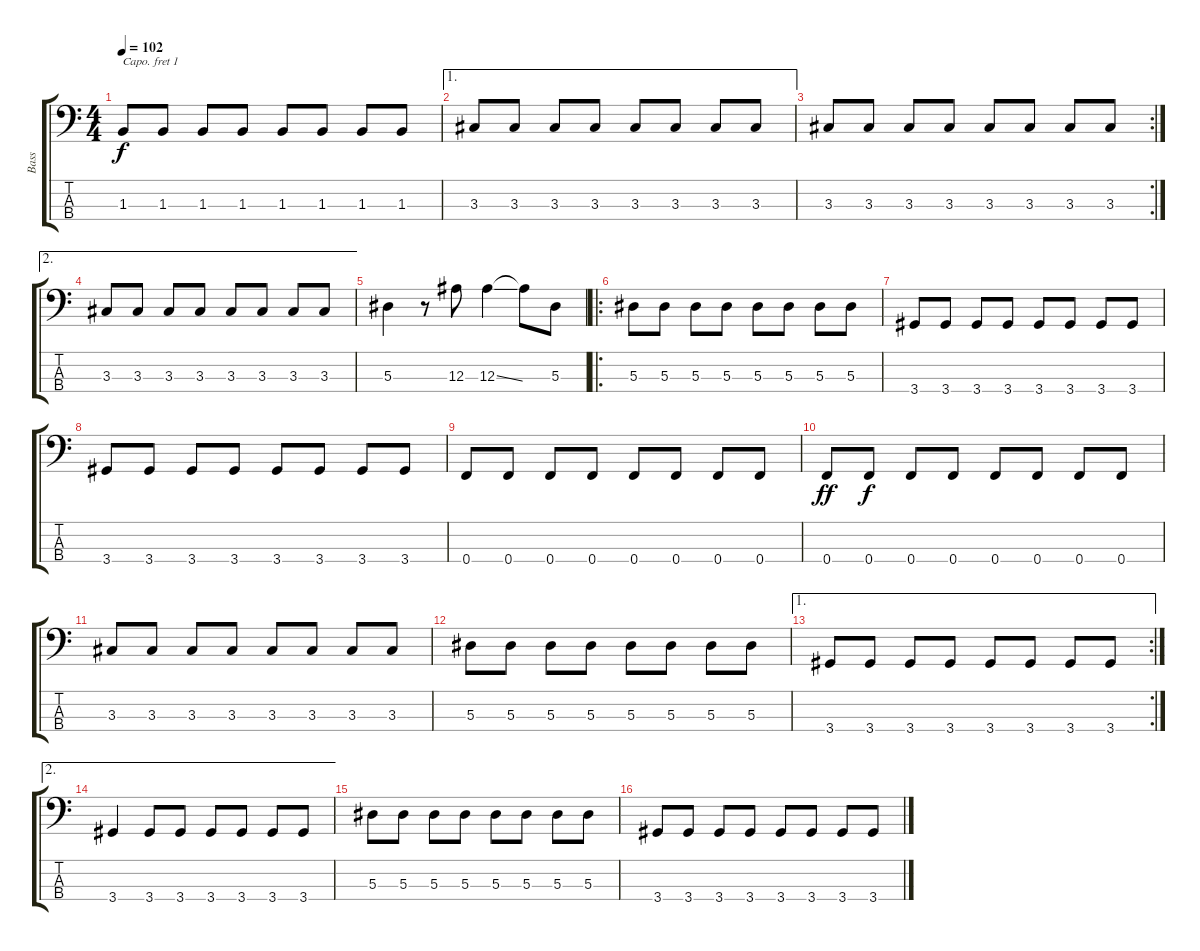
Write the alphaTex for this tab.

\track ("Bass" "Bass") {instrument electricbassfinger}
\staff {score tabs}
\capo 1
\tuning (G2 D2 A1 E1) {hide}
\ts (4 4)
\tempo 102
\clef f4
\ks c
1.3.8{dy f} 1.3.8 1.3.8 1.3.8 1.3.8 1.3.8 1.3.8 1.3.8 |
\ae 1
3.3.8 3.3.8 3.3.8 3.3.8 3.3.8 3.3.8 3.3.8 3.3.8 |
\rc 2
3.3.8 3.3.8 3.3.8 3.3.8 3.3.8 3.3.8 3.3.8 3.3.8 |
\ae 2
3.3.8 3.3.8 3.3.8 3.3.8 3.3.8 3.3.8 3.3.8 3.3.8 |
5.3.4 r.8 12.3.8 12.3{ss}.4 12.3{t}.8 5.3.8 |
\ro
5.3.8{volume 10} 5.3.8 5.3.8{volume 11} 5.3.8{volume 12} 5.3.8{volume 14} 5.3.8 5.3.8 5.3.8 |
3.4.8 3.4.8 3.4.8 3.4.8 3.4.8 3.4.8 3.4.8 3.4.8 |
3.4.8 3.4.8 3.4.8 3.4.8 3.4.8 3.4.8 3.4.8 3.4.8 |
0.4.8 0.4.8 0.4.8 0.4.8 0.4.8 0.4.8 0.4.8 0.4.8 |
0.4.8{dy ff} 0.4.8{dy f} 0.4.8 0.4.8 0.4.8 0.4.8 0.4.8 0.4.8 |
3.3.8 3.3.8 3.3.8 3.3.8 3.3.8 3.3.8 3.3.8 3.3.8 |
5.3.8 5.3.8 5.3.8 5.3.8 5.3.8 5.3.8 5.3.8 5.3.8 |
\ae 1
\rc 2
3.4.8 3.4.8 3.4.8 3.4.8 3.4.8 3.4.8 3.4.8 3.4.8 |
\ae 2
3.4.4 3.4.8 3.4.8 3.4.8 3.4.8 3.4.8 3.4.8 |
5.3.8 5.3.8 5.3.8 5.3.8 5.3.8 5.3.8 5.3.8 5.3.8 |
3.4.8 3.4.8 3.4.8 3.4.8 3.4.8 3.4.8 3.4.8 3.4.8
